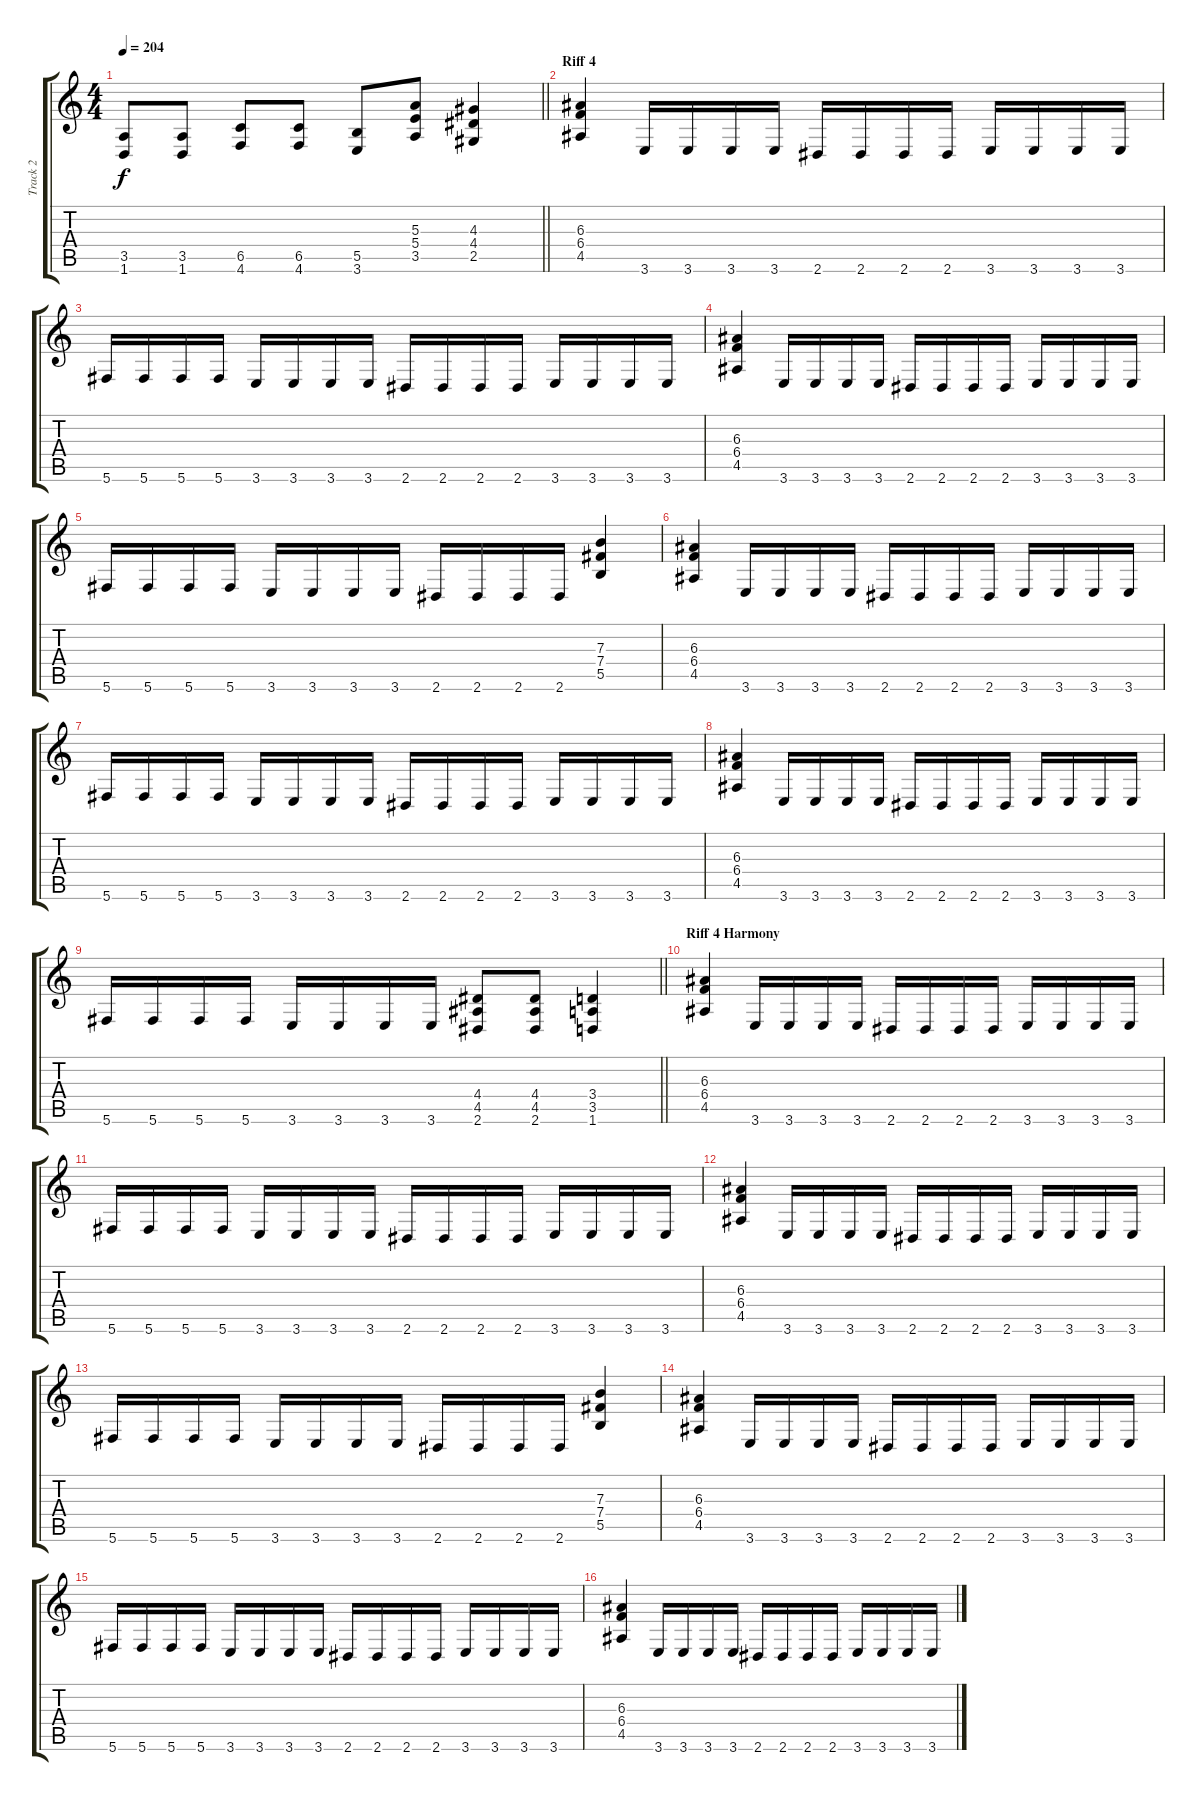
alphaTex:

\track ("Track 2" "Track 2") {instrument distortionguitar}
\staff {score tabs}
\tuning (Db4 Ab3 E3 B2 Gb2 Db2) {hide}
\ts (4 4)
\tempo 204
\clef g2
\barLineRight lightlight
\ks c
(3.5 1.6).8{dy f} (3.5 1.6).8 (6.5 4.6).8 (6.5 4.6).8 (5.5 3.6).8 (5.3 5.4 3.5).8 (4.3 4.4 2.5).4 |
\section ("" "Riff 4")
(6.3 6.4 4.5).4 3.6.16 3.6.16 3.6.16 3.6.16 2.6.16 2.6.16 2.6.16 2.6.16 3.6.16 3.6.16 3.6.16 3.6.16 |
5.6.16 5.6.16 5.6.16 5.6.16 3.6.16 3.6.16 3.6.16 3.6.16 2.6.16 2.6.16 2.6.16 2.6.16 3.6.16 3.6.16 3.6.16 3.6.16 |
(6.3 6.4 4.5).4 3.6.16 3.6.16 3.6.16 3.6.16 2.6.16 2.6.16 2.6.16 2.6.16 3.6.16 3.6.16 3.6.16 3.6.16 |
5.6.16 5.6.16 5.6.16 5.6.16 3.6.16 3.6.16 3.6.16 3.6.16 2.6.16 2.6.16 2.6.16 2.6.16 (7.3 7.4 5.5).4 |
(6.3 6.4 4.5).4 3.6.16 3.6.16 3.6.16 3.6.16 2.6.16 2.6.16 2.6.16 2.6.16 3.6.16 3.6.16 3.6.16 3.6.16 |
5.6.16 5.6.16 5.6.16 5.6.16 3.6.16 3.6.16 3.6.16 3.6.16 2.6.16 2.6.16 2.6.16 2.6.16 3.6.16 3.6.16 3.6.16 3.6.16 |
(6.3 6.4 4.5).4 3.6.16 3.6.16 3.6.16 3.6.16 2.6.16 2.6.16 2.6.16 2.6.16 3.6.16 3.6.16 3.6.16 3.6.16 |
\barLineRight lightlight
5.6.16 5.6.16 5.6.16 5.6.16 3.6.16 3.6.16 3.6.16 3.6.16 (4.4 4.5 2.6).8 (4.4 4.5 2.6).8 (3.4 3.5 1.6).4 |
\section ("" "Riff 4 Harmony")
(6.3 6.4 4.5).4 3.6.16 3.6.16 3.6.16 3.6.16 2.6.16 2.6.16 2.6.16 2.6.16 3.6.16 3.6.16 3.6.16 3.6.16 |
5.6.16 5.6.16 5.6.16 5.6.16 3.6.16 3.6.16 3.6.16 3.6.16 2.6.16 2.6.16 2.6.16 2.6.16 3.6.16 3.6.16 3.6.16 3.6.16 |
(6.3 6.4 4.5).4 3.6.16 3.6.16 3.6.16 3.6.16 2.6.16 2.6.16 2.6.16 2.6.16 3.6.16 3.6.16 3.6.16 3.6.16 |
5.6.16 5.6.16 5.6.16 5.6.16 3.6.16 3.6.16 3.6.16 3.6.16 2.6.16 2.6.16 2.6.16 2.6.16 (7.3 7.4 5.5).4 |
(6.3 6.4 4.5).4 3.6.16 3.6.16 3.6.16 3.6.16 2.6.16 2.6.16 2.6.16 2.6.16 3.6.16 3.6.16 3.6.16 3.6.16 |
5.6.16 5.6.16 5.6.16 5.6.16 3.6.16 3.6.16 3.6.16 3.6.16 2.6.16 2.6.16 2.6.16 2.6.16 3.6.16 3.6.16 3.6.16 3.6.16 |
(6.3 6.4 4.5).4 3.6.16 3.6.16 3.6.16 3.6.16 2.6.16 2.6.16 2.6.16 2.6.16 3.6.16 3.6.16 3.6.16 3.6.16
